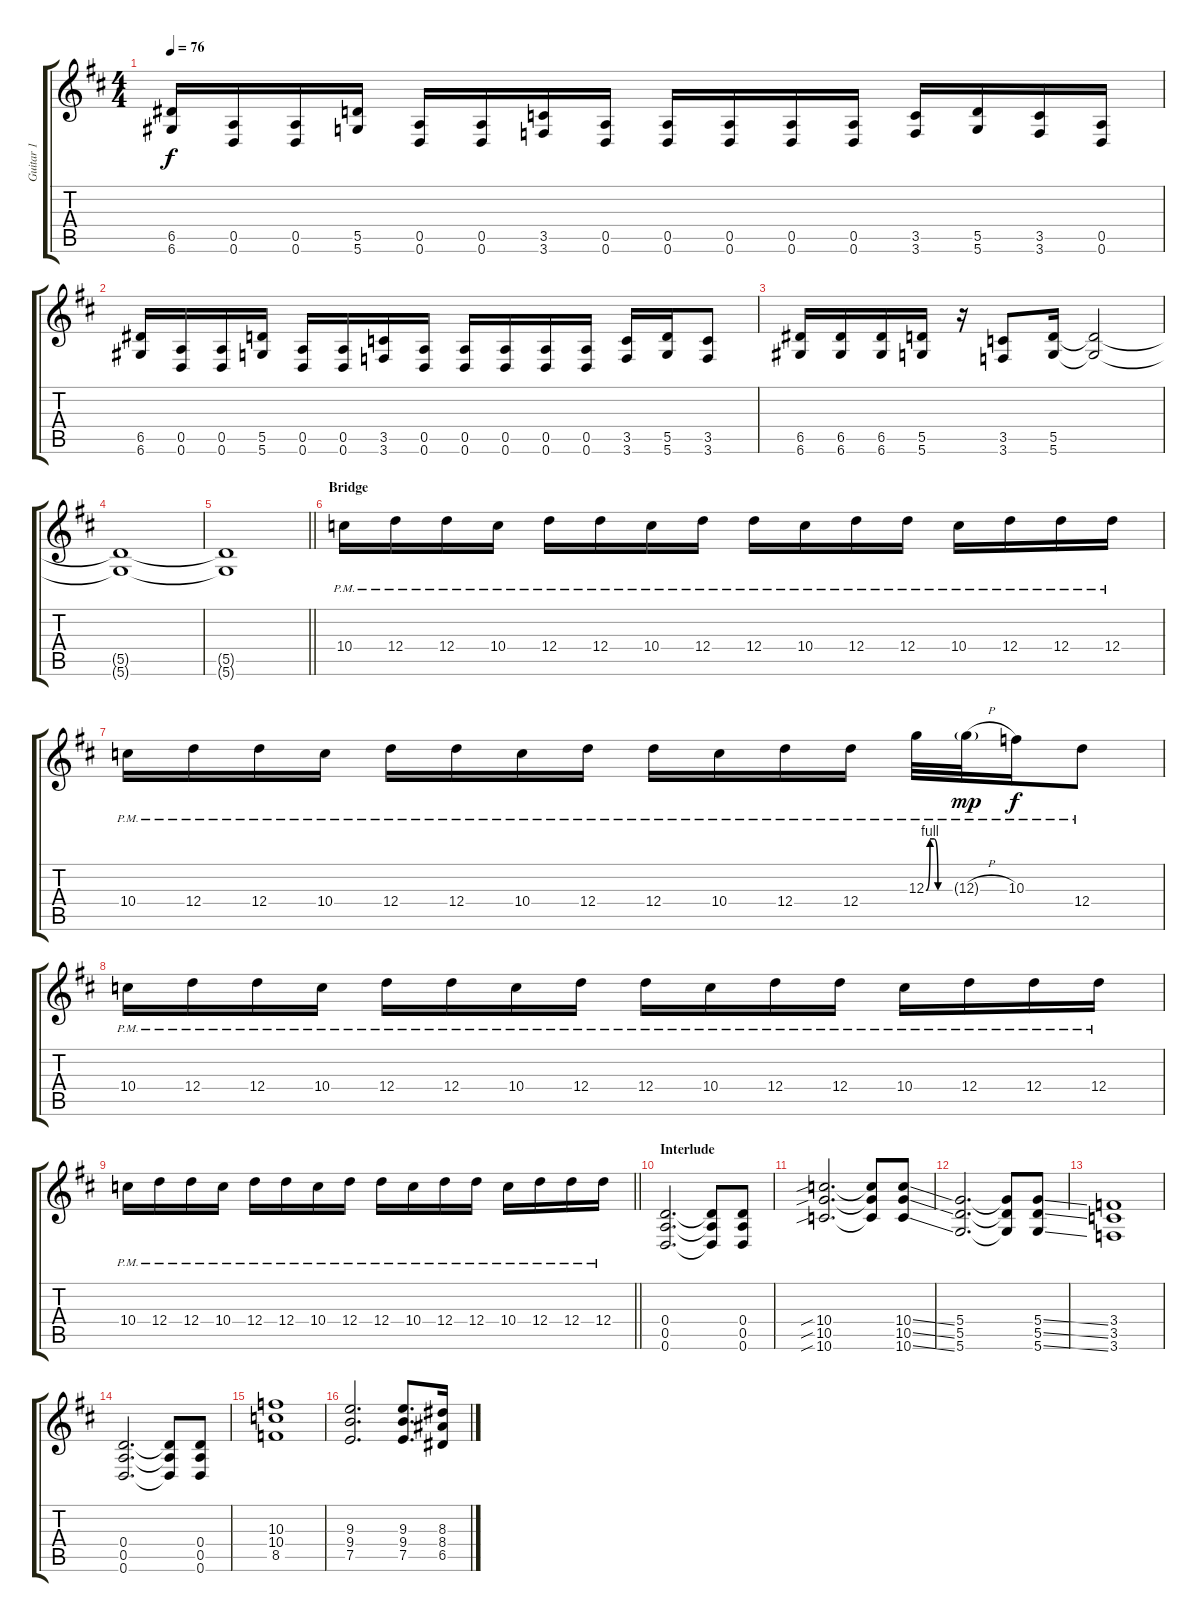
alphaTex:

\track ("Guitar 1" "Guitar 1") {instrument distortionguitar bank 255}
\staff {score tabs}
\tuning (E4 B3 G3 D3 A2 D2) {hide}
\ts (4 4)
\tempo 76
\clef g2
\ks d
(6.5 6.6).16{dy f} (0.5 0.6).16 (0.5 0.6).16 (5.5 5.6).16 (0.5 0.6).16 (0.5 0.6).16 (3.5 3.6).16 (0.5 0.6).16 (0.5 0.6).16 (0.5 0.6).16 (0.5 0.6).16 (0.5 0.6).16 (3.5 3.6).16 (5.5 5.6).16 (3.5 3.6).16 (0.5 0.6).16 |
(6.5 6.6).16 (0.5 0.6).16 (0.5 0.6).16 (5.5 5.6).16 (0.5 0.6).16 (0.5 0.6).16 (3.5 3.6).16 (0.5 0.6).16 (0.5 0.6).16 (0.5 0.6).16 (0.5 0.6).16 (0.5 0.6).16 (3.5 3.6).16 (5.5 5.6).16 (3.5 3.6).8 |
(6.5 6.6).16 (6.5 6.6).16 (6.5 6.6).16 (5.5 5.6).16 r.16 (3.5 3.6).8 (5.5 5.6).16 (5.5{t} 5.6{t}).2 |
(5.5{t} 5.6{t}).1 |
\barLineRight lightlight
(5.5{t} 5.6{t}).1 |
\section ("" "Bridge")
10.4{pm}.16 12.4{pm}.16 12.4{pm}.16 10.4{pm}.16 12.4{pm}.16 12.4{pm}.16 10.4{pm}.16 12.4{pm}.16 12.4{pm}.16 10.4{pm}.16 12.4{pm}.16 12.4{pm}.16 10.4{pm}.16 12.4{pm}.16 12.4{pm}.16 12.4{pm}.16 |
10.4{pm}.16 12.4{pm}.16 12.4{pm}.16 10.4{pm}.16 12.4{pm}.16 12.4{pm}.16 10.4{pm}.16 12.4{pm}.16 12.4{pm}.16 10.4{pm}.16 12.4{pm}.16 12.4{pm}.16 12.3{be (custom 0 0 10 4 20 4 30 0 60 0) pm}.32 12.3{h g pm}.32{dy mp} 10.3{pm}.16{dy f} 12.4{pm}.8 |
10.4{pm}.16 12.4{pm}.16 12.4{pm}.16 10.4{pm}.16 12.4{pm}.16 12.4{pm}.16 10.4{pm}.16 12.4{pm}.16 12.4{pm}.16 10.4{pm}.16 12.4{pm}.16 12.4{pm}.16 10.4{pm}.16 12.4{pm}.16 12.4{pm}.16 12.4{pm}.16 |
\barLineRight lightlight
10.4{pm}.16 12.4{pm}.16 12.4{pm}.16 10.4{pm}.16 12.4{pm}.16 12.4{pm}.16 10.4{pm}.16 12.4{pm}.16 12.4{pm}.16 10.4{pm}.16 12.4{pm}.16 12.4{pm}.16 10.4{pm}.16 12.4{pm}.16 12.4{pm}.16 12.4{pm}.16 |
\section ("" "Interlude")
(0.4 0.5 0.6).2{d} (0.4{t} 0.5{t} 0.6{t}).8 (0.4 0.5 0.6).8 |
(10.4{sib} 10.5{sib} 10.6{sib}).2{d} (10.4{t} 10.5{t} 10.6{t}).8 (10.4{ss} 10.5{ss} 10.6{ss}).8 |
(5.4 5.5 5.6).2{d} (5.4{t} 5.5{t} 5.6{t}).8 (5.4{ss} 5.5{ss} 5.6{ss}).8 |
(3.4 3.5 3.6).1 |
(0.4 0.5 0.6).2{d} (0.4{t} 0.5{t} 0.6{t}).8 (0.4 0.5 0.6).8 |
(10.3 10.4 8.5).1 |
(9.3 9.4 7.5).2{d} (9.3 9.4 7.5).8{d} (8.3 8.4 6.5).16
